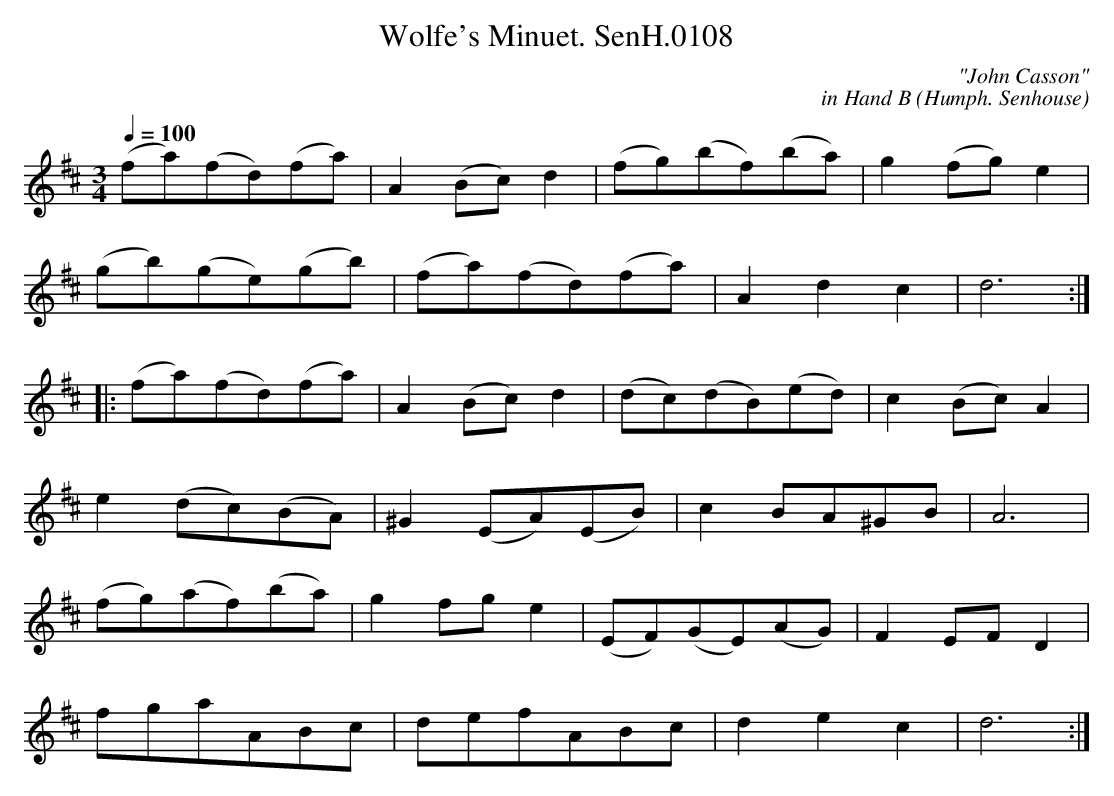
X:1
T:Wolfe's Minuet. SenH.0108
C:"John Casson"
C:in Hand B (Humph. Senhouse)
Q:1/4=100
M:3/4
L:1/8
K:D
(fa)(fd)(fa) |A2(Bc) d2 | (fg)(bf)(ba) | g2(fg)e2 |
(gb)(ge)(gb) | (fa)(fd)(fa) | A2d2c2 | d6 :|
|: (fa)(fd)(fa) |A2(Bc) d2 | (dc)(dB)(ed) | c2(Bc)A2 |
e2(dc)(BA) | ^G2 (EA)(EB) | c2BA^GB | A6 |
(fg)(af)(ba) | g2fge2 | (EF)(GE)(AG) | F2EF D2 |
fgaABc | defABc | d2e2c2 | d6 :|
